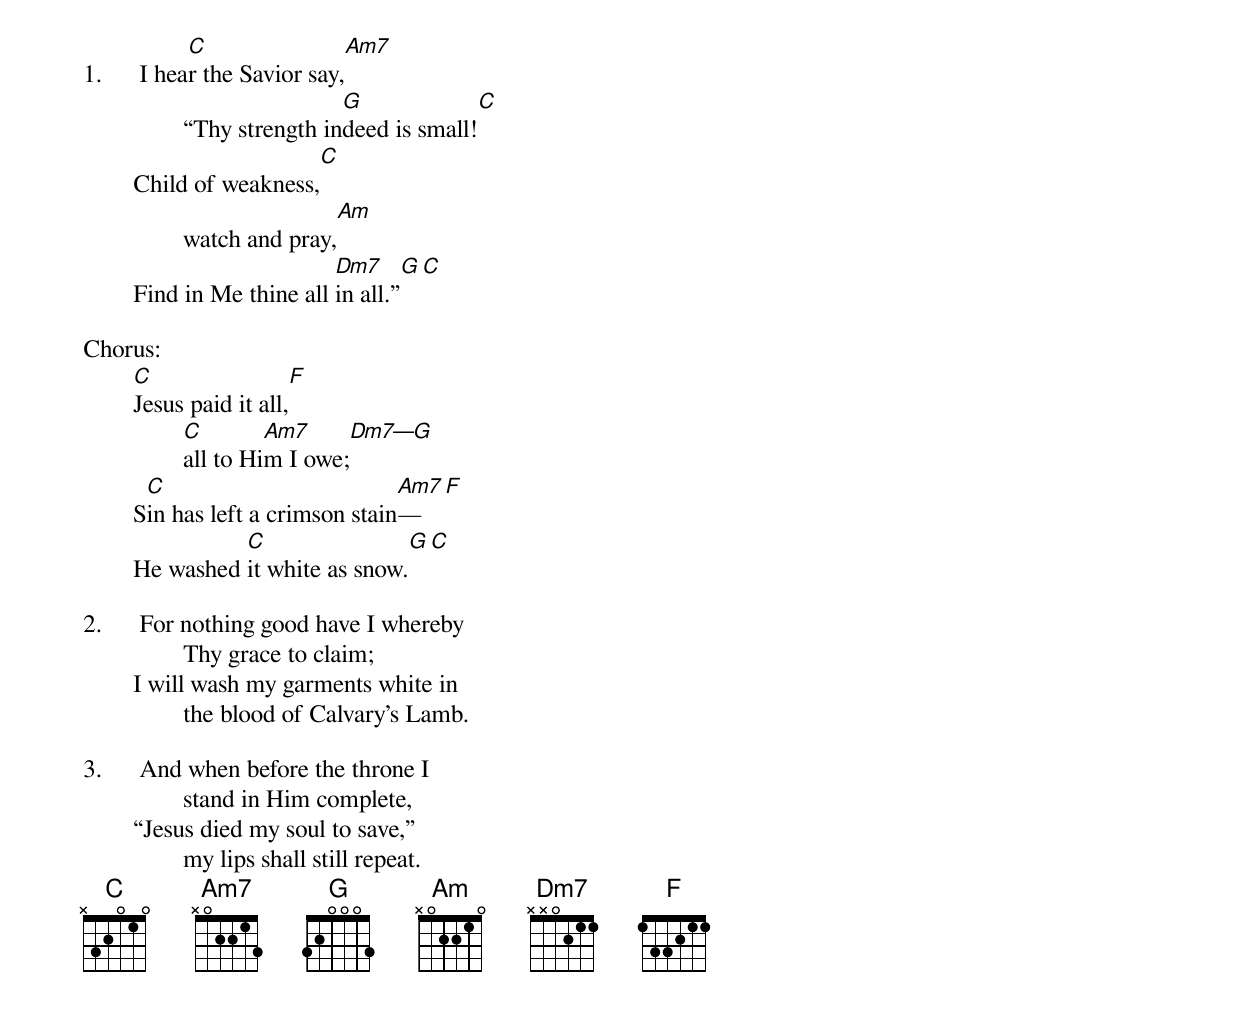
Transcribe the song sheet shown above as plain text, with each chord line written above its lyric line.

	     C                           Am7
1.	I hear the Savior say,
		                G                                   C
		“Thy strength indeed is small!
	                     C
	Child of weakness,
		                      Am
		watch and pray,
		             Dm7           G         C
	Find in Me thine all in all.”

Chorus:
	C                       F
	Jesus paid it all,
		C        Am7      Dm7—G
		all to Him I owe;
	 C                          Am7          F
	Sin has left a crimson stain—
	          C                   G              C
	He washed it white as snow.

2.	For nothing good have I whereby
		Thy grace to claim;
	I will wash my garments white in
		the blood of Calvary’s Lamb.

3.	And when before the throne I
		stand in Him complete,
	“Jesus died my soul to save,”
		my lips shall still repeat.
